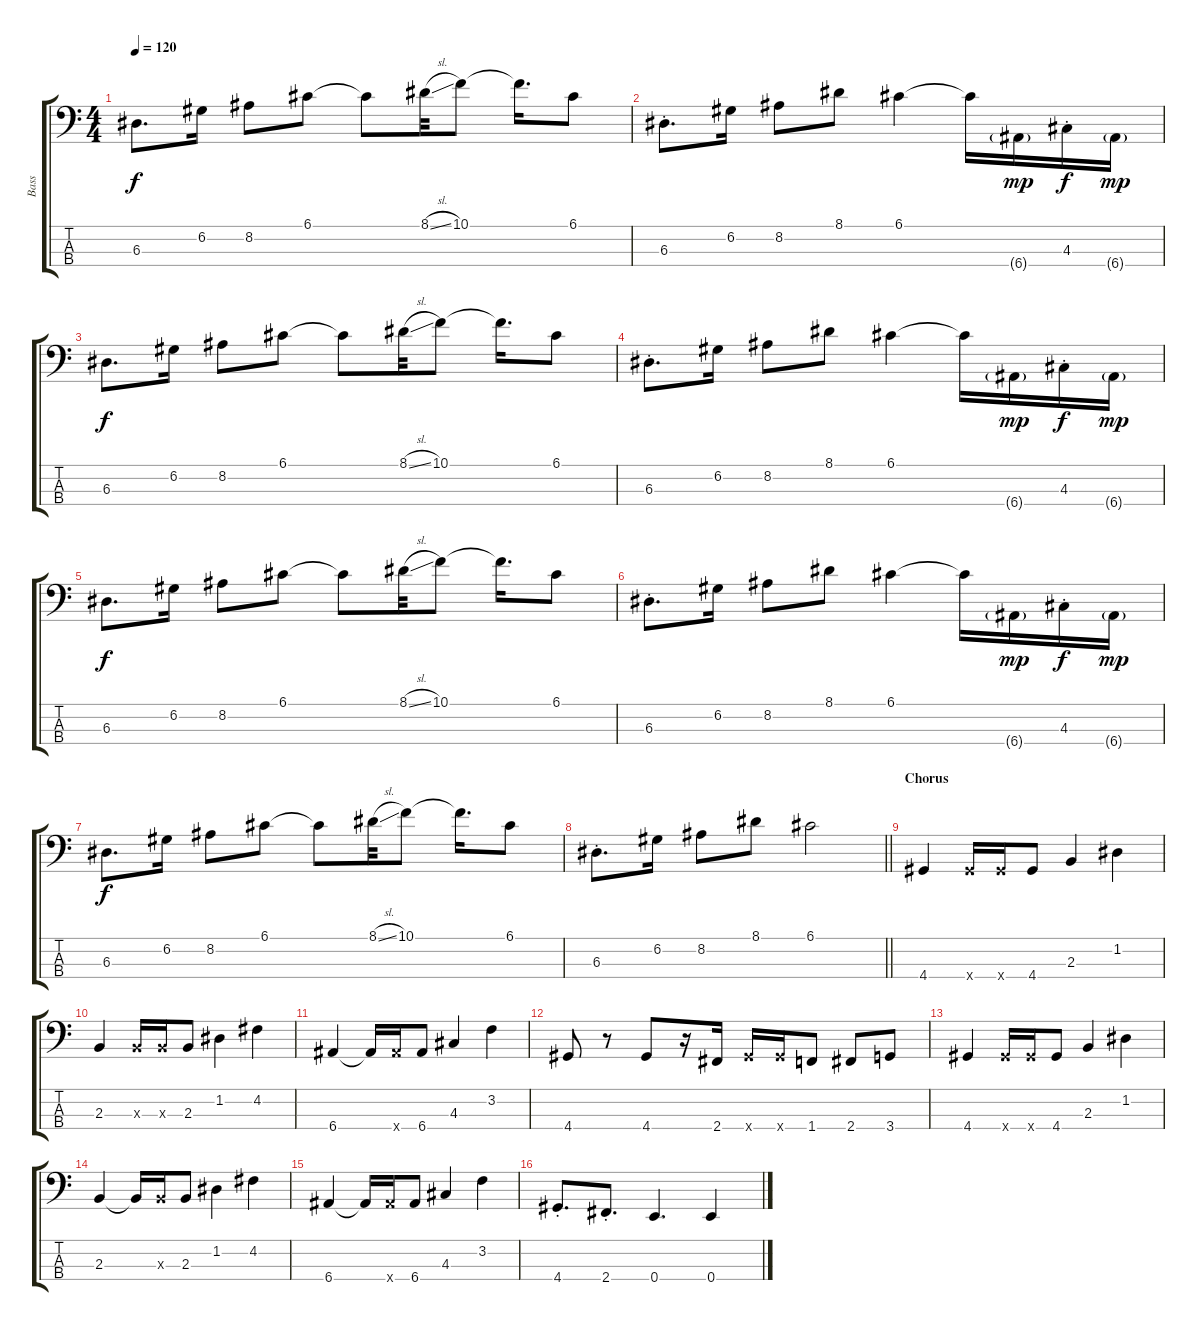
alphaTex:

\track ("Bass" "Bass") {instrument electricbassfinger}
\staff {score tabs}
\tuning (G2 D2 A1 E1) {hide}
\ts (4 4)
\tempo 120
\clef f4
\ks c
6.3.8{d dy f} 6.2.16 8.2.8 6.1.8 6.1{t}.8 8.1{sl}.32 10.1.8 10.1{t}.16{d} 6.1.8 |
6.3{st}.8{d} 6.2.16 8.2.8 8.1.8 6.1.4 6.1{t}.16 6.4{g}.16{dy mp} 4.3{st}.16{dy f} 6.4{g}.16{dy mp} |
6.3.8{d dy f} 6.2.16 8.2.8 6.1.8 6.1{t}.8 8.1{sl}.32 10.1.8 10.1{t}.16{d} 6.1.8 |
6.3{st}.8{d} 6.2.16 8.2.8 8.1.8 6.1.4 6.1{t}.16 6.4{g}.16{dy mp} 4.3{st}.16{dy f} 6.4{g}.16{dy mp} |
6.3.8{d dy f} 6.2.16 8.2.8 6.1.8 6.1{t}.8 8.1{sl}.32 10.1.8 10.1{t}.16{d} 6.1.8 |
6.3{st}.8{d} 6.2.16 8.2.8 8.1.8 6.1.4 6.1{t}.16 6.4{g}.16{dy mp} 4.3{st}.16{dy f} 6.4{g}.16{dy mp} |
6.3.8{d dy f} 6.2.16 8.2.8 6.1.8 6.1{t}.8 8.1{sl}.32 10.1.8 10.1{t}.16{d} 6.1.8 |
\barLineRight lightlight
6.3{st}.8{d} 6.2.16 8.2.8 8.1.8 6.1.2 |
\section ("" "Chorus")
4.4.4 4.4{x}.16 4.4{x}.16 4.4.8 2.3.4 1.2.4 |
2.3.4 2.3{x}.16 2.3{x}.16 2.3.8 1.2.4 4.2.4 |
6.4.4 6.4{t}.16 6.4{x}.16 6.4.8 4.3.4 3.2.4 |
4.4.8 r.8 4.4.8 r.16 2.4.16 4.4{x}.16 4.4{x}.16 1.4.8 2.4.8 3.4.8 |
4.4.4 4.4{x}.16 4.4{x}.16 4.4.8 2.3.4 1.2.4 |
2.3.4 2.3{t}.16 2.3{x}.16 2.3.8 1.2.4 4.2.4 |
6.4.4 6.4{t}.16 6.4{x}.16 6.4.8 4.3.4 3.2.4 |
4.4{st}.8{d} 2.4{st}.8{d} 0.4.4{d} 0.4.4
